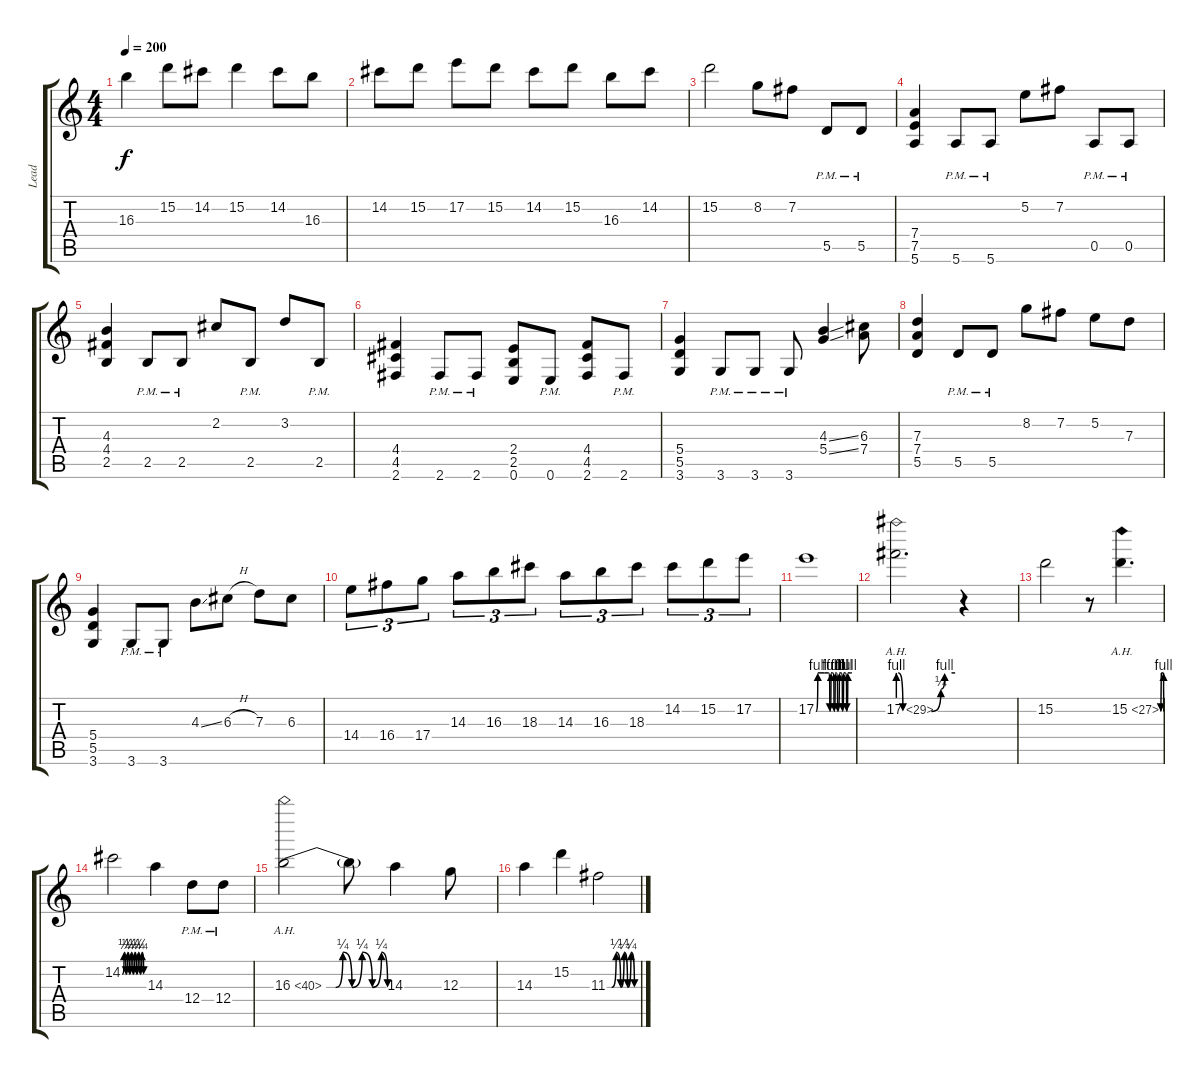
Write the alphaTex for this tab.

\track ("Lead" "Lead") {instrument distortionguitar}
\staff {score tabs}
\tuning (E4 B3 G3 D3 A2 E2) {hide}
\ts (4 4)
\tempo 200
\clef g2
\ks c
16.3.4{dy f} 15.2.8 14.2.8 15.2.4 14.2.8 16.3.8 |
14.2.8 15.2.8 17.2.8 15.2.8 14.2.8 15.2.8 16.3.8 14.2.8 |
15.2.2 8.2.8 7.2.8 5.5{pm}.8 5.5{pm}.8 |
(7.4 7.5 5.6).4 5.6{pm}.8 5.6{pm}.8 5.2.8 7.2.8 0.5{pm}.8 0.5{pm}.8 |
(4.3 4.4 2.5).4 2.5{pm}.8 2.5{pm}.8 2.2.8 2.5{pm}.8 3.2.8 2.5{pm}.8 |
(4.4 4.5 2.6).4 2.6{pm}.8 2.6{pm}.8 (2.4 2.5 0.6).8 0.6{pm}.8 (4.4 4.5 2.6).8 2.6{pm}.8 |
(5.4 5.5 3.6).4 3.6{pm}.8 3.6{pm}.8 3.6{pm}.8 (4.3{ss} 5.4{ss}).4 (6.3 7.4).8 |
(7.3 7.4 5.5).4 5.5{pm}.8 5.5{pm}.8 8.2.8 7.2.8 5.2.8 7.3.8 |
(5.4 5.5 3.6).4 3.6{pm}.8 3.6{pm}.8 4.3{ss}.8 6.3{h}.8 7.3.8 6.3.8 |
14.4.8{tu (3 2)} 16.4.8{tu (3 2)} 17.4.8{tu (3 2)} 14.3.8{tu (3 2)} 16.3.8{tu (3 2)} 18.3.8{tu (3 2)} 14.3.8{tu (3 2)} 16.3.8{tu (3 2)} 18.3.8{tu (3 2)} 14.2.8{tu (3 2)} 15.2.8{tu (3 2)} 17.2.8{tu (3 2)} |
17.2{be (custom 0 0 3 4 14 4 21 4 23 0 25 4 28 4 30 0 32 4 34 4 36 0 39 4 42 4 44 0 46 4 49 4 51 0 53 4 58 4 60 4)}.1 |
17.2{be (custom 0 4 5 0 35 0 45 1 49 4 60 4) ah 12}.2{d} r.4 |
15.2.2 r.8 15.2{be (custom 0 0 2 4 34 4 40 0 60 0) ah 12}.4{d} |
14.2{be (custom 0 0 5 1 10 0 15 1 20 0 25 1 30 0 35 1 40 0 45 1 50 0 55 1 60 0)}.2 14.3.4 12.4{pm}.8 12.4{pm}.8 |
16.3{be (custom 0 0 9 0 16 1 25 0 35 1 45 0 54 1 60 0) ah 24}.2 16.3{t}.8 14.3.4 12.3.8 |
14.3.4 15.2.4 11.3{be (custom 0 0 9 0 18 1 27 0 34 1 41 0 48 1 55 0 60 0)}.2
